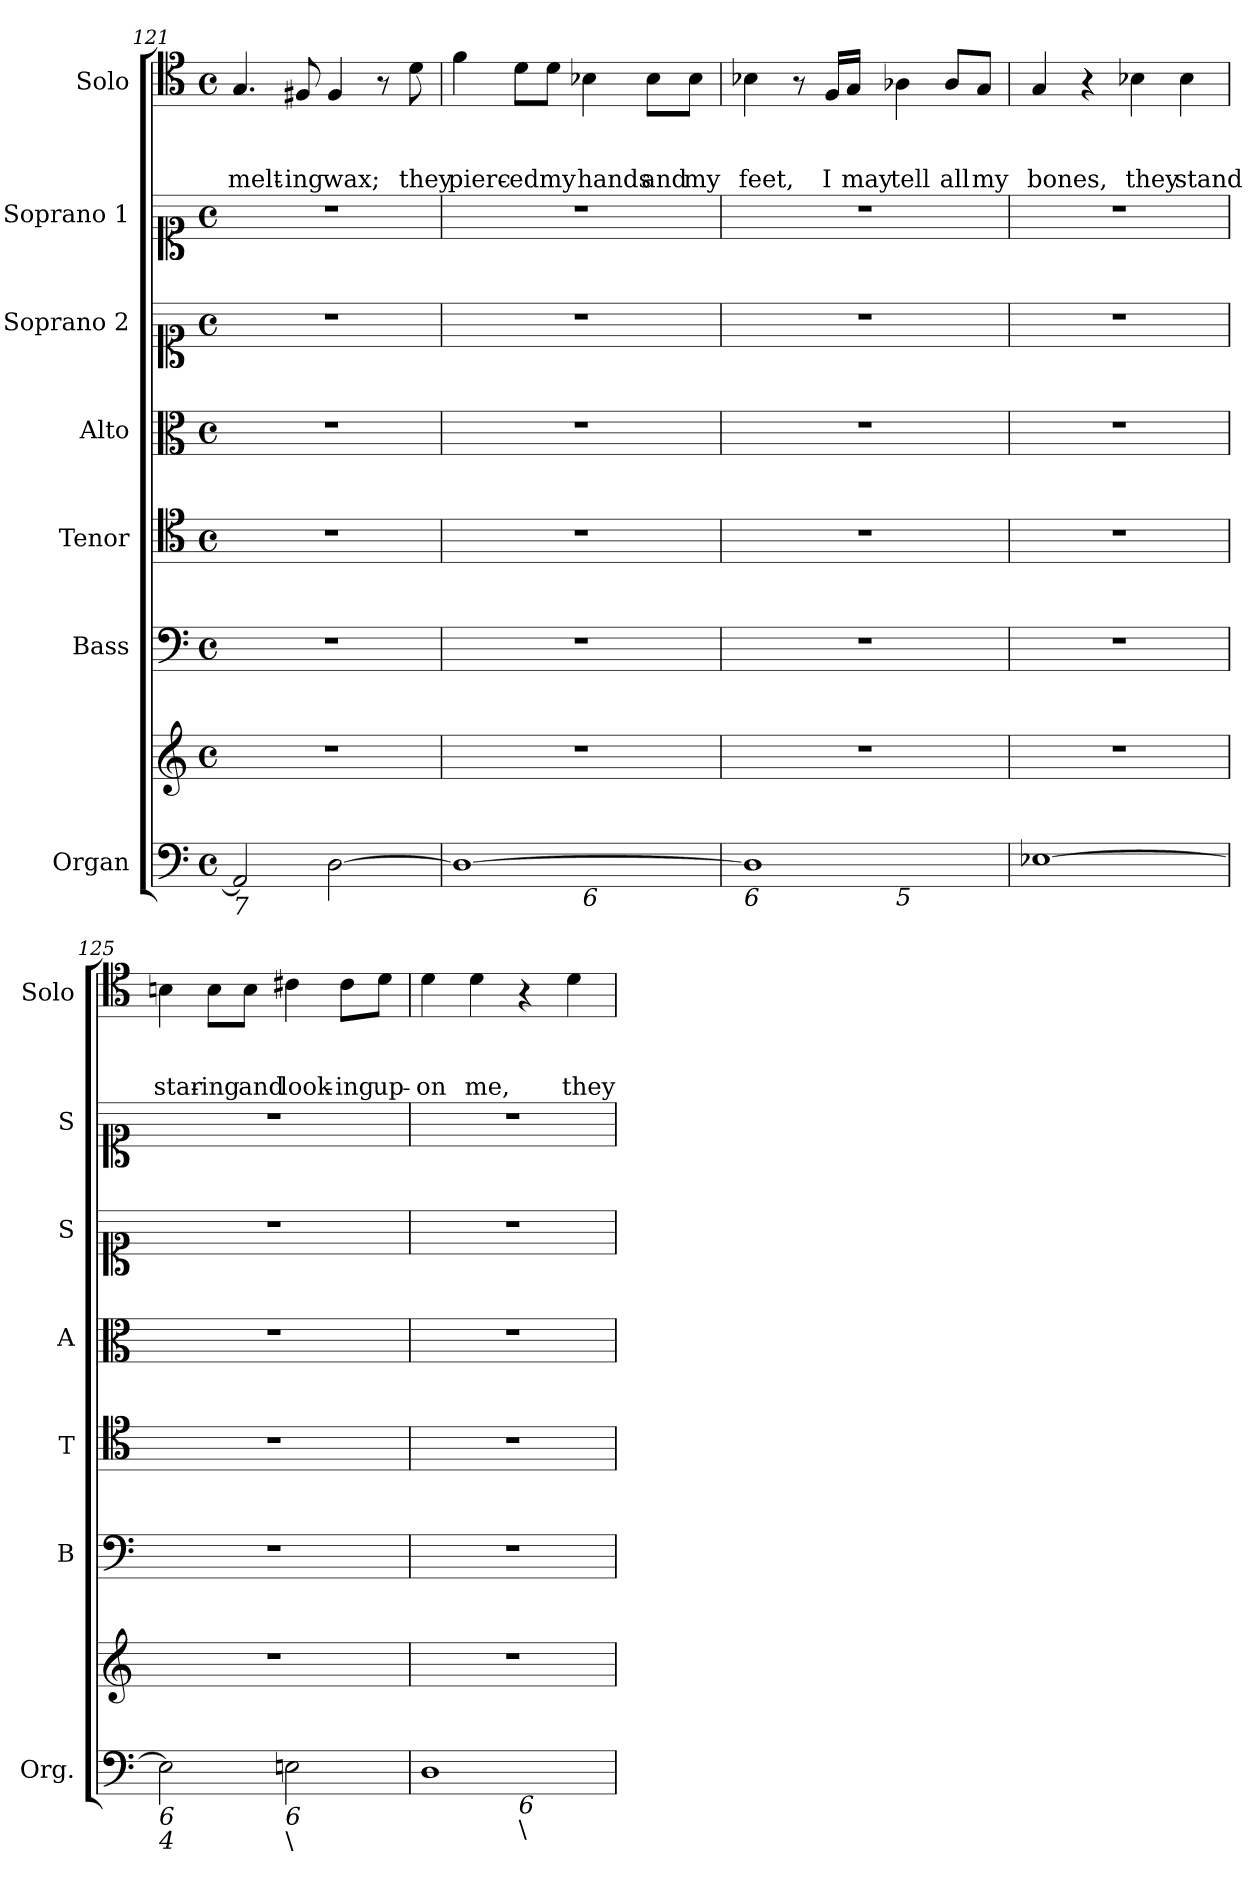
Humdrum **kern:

**kern	**kern	**kern	**kern	**kern	**kern	**kern	**kern	**text	**text	**text
*part7	*part7	*part6	*part5	*part4	*part3	*part2	*part1	*part1	*part1	*part1
*staff8	*staff7	*staff6	*staff5	*staff4	*staff3	*staff2	*staff1	*staff1	*staff1	*staff1
*I"Organ	*	*I"Bass	*I"Tenor	*I"Alto	*I"Soprano 2	*I"Soprano 1	*I"Solo	*	*	*
*I'Org.	*	*I'B	*I'T	*I'A	*I'S	*I'S	*I'Solo	*	*	*
*clefF4	*clefG2	*clefF4	*clefC4	*clefC3	*clefC1	*clefC1	*clefC4	*	*	*
*k[]	*k[]	*k[]	*k[]	*k[]	*k[]	*k[]	*k[]	*	*	*
*a:	*a:	*a:	*a:	*a:	*a:	*a:	*a:	*	*	*
*M4/4	*M4/4	*M4/4	*M4/4	*M4/4	*M4/4	*M4/4	*M4/4	*	*	*
*met(c)	*met(c)	*met(c)	*met(c)	*met(c)	*met(c)	*met(c)	*met(c)	*	*	*
=121	=121	=121	=121	=121	=121	=121	=121	=121	=121	=121
!LO:TX:b:i:t=7	!	!	!	!	!	!	!	!	!	!
!	!	!	!	!	!	!	!	!	!	!LO:LY:b
2AA/]	1r	1r	1r	1r	1r	1r	4.G/	.	.	melt-
!	!	!	!	!	!	!	!	!	!	!LO:LY:b
.	.	.	.	.	.	.	8F#X/	.	.	-ing
!	!	!	!	!	!	!	!	!	!	!LO:LY:b
[2D\	.	.	.	.	.	.	4F#/	.	.	wax;
.	.	.	.	.	.	.	8r	.	.	.
!	!	!	!	!	!	!	!	!	!	!LO:LY:b
.	.	.	.	.	.	.	8d\	.	.	they
!!LO:LB:g=z
=122	=122	=122	=122	=122	=122	=122	=122	=122	=122	=122
!	!	!	!	!	!	!	!	!	!	!LO:LY:b
*^	*	*	*	*	*	*	*	*	*	*
1D_	2ryy	1r	1r	1r	1r	1r	1r	4f\	.	.	pierc-
!	!	!	!	!	!	!	!	!	!	!	!LO:LY:b
.	.	.	.	.	.	.	.	8d\L	.	.	-ed
!	!	!	!	!	!	!	!	!	!	!	!LO:LY:b
.	.	.	.	.	.	.	.	8d\J	.	.	my
!	!LO:TX:b:i:t=6	!	!	!	!	!	!	!	!	!	!
!	!	!	!	!	!	!	!	!	!	!	!LO:LY:b
.	2ryy	.	.	.	.	.	.	4B-X\	.	.	hands
!	!	!	!	!	!	!	!	!	!	!	!LO:LY:b
.	.	.	.	.	.	.	.	8B-\L	.	.	and
!	!	!	!	!	!	!	!	!	!	!	!LO:LY:b
.	.	.	.	.	.	.	.	8B-\J	.	.	my
=123	=123	=123	=123	=123	=123	=123	=123	=123	=123	=123	=123
!LO:TX:b:i:t=6	!	!	!	!	!	!	!	!	!	!	!
!	!	!	!	!	!	!	!	!	!	!	!LO:LY:b
1D]	2ryy	1r	1r	1r	1r	1r	1r	4B-X\	.	.	feet,
.	.	.	.	.	.	.	.	8r	.	.	.
!	!	!	!	!	!	!	!	!	!	!	!LO:LY:b
.	.	.	.	.	.	.	.	16F/LL	.	.	I
!	!	!	!	!	!	!	!	!	!	!	!LO:LY:b
.	.	.	.	.	.	.	.	16G/JJ	.	.	may
!	!LO:TX:b:i:t=5	!	!	!	!	!	!	!	!	!	!
!	!	!	!	!	!	!	!	!	!	!	!LO:LY:b
.	2ryy	.	.	.	.	.	.	4A-X\	.	.	tell
!	!	!	!	!	!	!	!	!	!	!	!LO:LY:b
.	.	.	.	.	.	.	.	8A-/L	.	.	all
!	!	!	!	!	!	!	!	!	!	!	!LO:LY:b
.	.	.	.	.	.	.	.	8G/J	.	.	my
=124	=124	=124	=124	=124	=124	=124	=124	=124	=124	=124	=124
!	!	!	!	!	!	!	!	!	!	!	!LO:LY:b
*v	*v	*	*	*	*	*	*	*	*	*	*
[1E-X	1r	1r	1r	1r	1r	1r	4G/	.	.	bones,
.	.	.	.	.	.	.	4r	.	.	.
!	!	!	!	!	!	!	!	!	!	!LO:LY:b
.	.	.	.	.	.	.	4B-X\	.	.	they
!	!	!	!	!	!	!	!	!	!	!LO:LY:b
.	.	.	.	.	.	.	4B-\	.	.	stand
=125	=125	=125	=125	=125	=125	=125	=125	=125	=125	=125
!LO:TX:b:i:t=6	!	!	!	!	!	!	!	!	!	!
!LO:TX:b:i:t=4	!	!	!	!	!	!	!	!	!	!
!	!	!	!	!	!	!	!	!	!	!LO:LY:b
2E-\]	1r	1r	1r	1r	1r	1r	4Bn\	.	.	star-
!	!	!	!	!	!	!	!	!	!	!LO:LY:b
.	.	.	.	.	.	.	8B\L	.	.	-ing
!	!	!	!	!	!	!	!	!	!	!LO:LY:b
.	.	.	.	.	.	.	8B\J	.	.	and
!LO:TX:b:i:t=6	!	!	!	!	!	!	!	!	!	!
!LO:TX:b:t=\	!	!	!	!	!	!	!	!	!	!
!	!	!	!	!	!	!	!	!	!	!LO:LY:b
2En\	.	.	.	.	.	.	4c#X\	.	.	look-
!	!	!	!	!	!	!	!	!	!	!LO:LY:b
.	.	.	.	.	.	.	8c#\L	.	.	-ing
!	!	!	!	!	!	!	!	!	!	!LO:LY:b
.	.	.	.	.	.	.	8d\J	.	.	up-
!!LO:LB:g=z
=126	=126	=126	=126	=126	=126	=126	=126	=126	=126	=126
!LO:TX:b:i:t=5	!	!	!	!	!	!	!	!	!	!
!	!	!	!	!	!	!	!	!	!	!LO:LY:b
*^	*	*	*	*	*	*	*	*	*	*
1D	2ryy	1r	1r	1r	1r	1r	1r	4d\	.	.	-on
!	!	!	!	!	!	!	!	!	!	!	!LO:LY:b
.	.	.	.	.	.	.	.	4d\	.	.	me,
!	!LO:TX:b:i:t=6	!	!	!	!	!	!	!	!	!	!
!	!LO:TX:b:t=\	!	!	!	!	!	!	!	!	!	!
.	2ryy	.	.	.	.	.	.	4r	.	.	.
!	!	!	!	!	!	!	!	!	!	!	!LO:LY:b
.	.	.	.	.	.	.	.	4d\	.	.	they
*v	*v	*	*	*	*	*	*	*	*	*	*
=	=	=	=	=	=	=	=	=	=	=
*-	*-	*-	*-	*-	*-	*-	*-	*-	*-	*-
